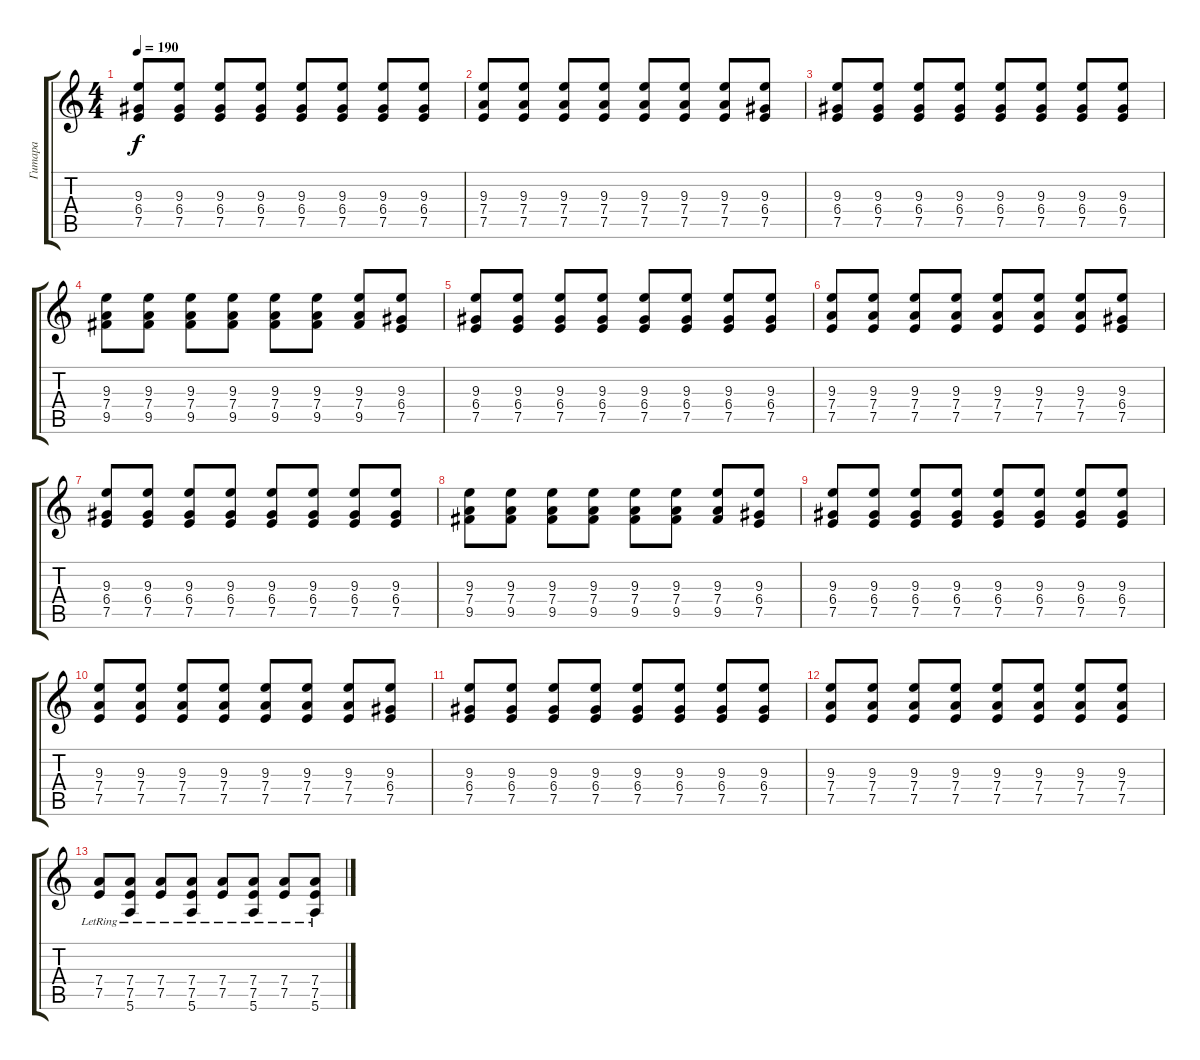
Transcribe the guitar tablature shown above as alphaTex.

\track ("Гитара" "Гитара") {instrument distortionguitar}
\staff {score tabs}
\tuning (E4 B3 G3 D3 A2 E2) {hide}
\ts (4 4)
\tempo 190
\clef g2
\ks c
(9.3 6.4 7.5).8{dy f} (9.3 6.4 7.5).8 (9.3 6.4 7.5).8 (9.3 6.4 7.5).8 (9.3 6.4 7.5).8 (9.3 6.4 7.5).8 (9.3 6.4 7.5).8 (9.3 6.4 7.5).8 |
(9.3 7.4 7.5).8 (9.3 7.4 7.5).8 (9.3 7.4 7.5).8 (9.3 7.4 7.5).8 (9.3 7.4 7.5).8 (9.3 7.4 7.5).8 (9.3 7.4 7.5).8 (9.3 6.4 7.5).8 |
(9.3 6.4 7.5).8 (9.3 6.4 7.5).8 (9.3 6.4 7.5).8 (9.3 6.4 7.5).8 (9.3 6.4 7.5).8 (9.3 6.4 7.5).8 (9.3 6.4 7.5).8 (9.3 6.4 7.5).8 |
(9.3 7.4 9.5).8 (9.3 7.4 9.5).8 (9.3 7.4 9.5).8 (9.3 7.4 9.5).8 (9.3 7.4 9.5).8 (9.3 7.4 9.5).8 (9.3 7.4 9.5).8 (9.3 6.4 7.5).8 |
(9.3 6.4 7.5).8 (9.3 6.4 7.5).8 (9.3 6.4 7.5).8 (9.3 6.4 7.5).8 (9.3 6.4 7.5).8 (9.3 6.4 7.5).8 (9.3 6.4 7.5).8 (9.3 6.4 7.5).8 |
(9.3 7.4 7.5).8 (9.3 7.4 7.5).8 (9.3 7.4 7.5).8 (9.3 7.4 7.5).8 (9.3 7.4 7.5).8 (9.3 7.4 7.5).8 (9.3 7.4 7.5).8 (9.3 6.4 7.5).8 |
(9.3 6.4 7.5).8 (9.3 6.4 7.5).8 (9.3 6.4 7.5).8 (9.3 6.4 7.5).8 (9.3 6.4 7.5).8 (9.3 6.4 7.5).8 (9.3 6.4 7.5).8 (9.3 6.4 7.5).8 |
(9.3 7.4 9.5).8 (9.3 7.4 9.5).8 (9.3 7.4 9.5).8 (9.3 7.4 9.5).8 (9.3 7.4 9.5).8 (9.3 7.4 9.5).8 (9.3 7.4 9.5).8 (9.3 6.4 7.5).8 |
(9.3 6.4 7.5).8 (9.3 6.4 7.5).8 (9.3 6.4 7.5).8 (9.3 6.4 7.5).8 (9.3 6.4 7.5).8 (9.3 6.4 7.5).8 (9.3 6.4 7.5).8 (9.3 6.4 7.5).8 |
(9.3 7.4 7.5).8 (9.3 7.4 7.5).8 (9.3 7.4 7.5).8 (9.3 7.4 7.5).8 (9.3 7.4 7.5).8 (9.3 7.4 7.5).8 (9.3 7.4 7.5).8 (9.3 6.4 7.5).8 |
(9.3 6.4 7.5).8 (9.3 6.4 7.5).8 (9.3 6.4 7.5).8 (9.3 6.4 7.5).8 (9.3 6.4 7.5).8 (9.3 6.4 7.5).8 (9.3 6.4 7.5).8 (9.3 6.4 7.5).8 |
(9.3 7.4 7.5).8 (9.3 7.4 7.5).8 (9.3 7.4 7.5).8 (9.3 7.4 7.5).8 (9.3 7.4 7.5).8 (9.3 7.4 7.5).8 (9.3 7.4 7.5).8 (9.3 7.4 7.5).8 |
(7.4{lr} 7.5{lr}).8{instrument electricguitarmuted} (7.4{lr} 7.5{lr} 5.6{lr}).8 (7.4{lr} 7.5{lr}).8 (7.4{lr} 7.5{lr} 5.6{lr}).8 (7.4{lr} 7.5{lr}).8 (7.4{lr} 7.5{lr} 5.6{lr}).8 (7.4{lr} 7.5{lr}).8 (7.4{lr} 7.5{lr} 5.6{lr}).8
